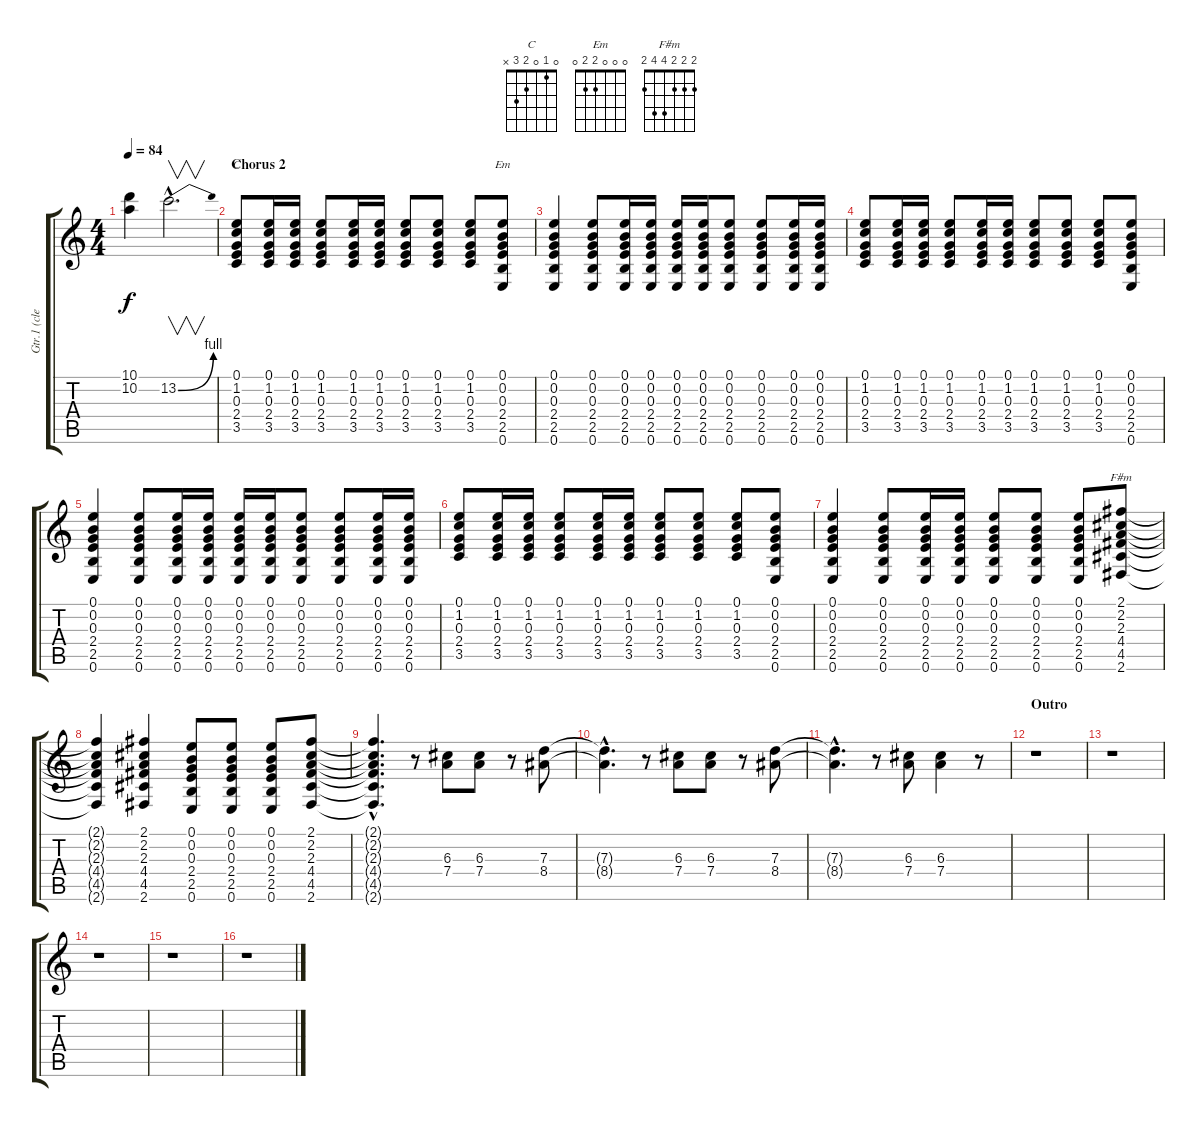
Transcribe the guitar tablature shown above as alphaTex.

\track ("Gtr.1 (clean)" "Gtr.1 (cle") {instrument electricguitarclean}
\staff {score tabs}
\tuning (E4 B3 G3 D3 A2 E2) {hide}
\chord ("C" 0 1 0 2 3 x)
\chord ("Em" 0 0 0 2 2 0)
\chord ("F#m" 2 2 2 4 4 2)
\ts (4 4)
\tempo 84
\clef g2
\ks c
(10.1{t} 10.2{t}).4{dy f} 13.2{be (bend 0 0 60 4) hac}.2{v d} |
\section ("" "Chorus 2")
(0.1 1.2 0.3 2.4 3.5).8{ch "C" instrument electricguitarclean} (0.1 1.2 0.3 2.4 3.5).16 (0.1 1.2 0.3 2.4 3.5).16 (0.1 1.2 0.3 2.4 3.5).8 (0.1 1.2 0.3 2.4 3.5).16 (0.1 1.2 0.3 2.4 3.5).16 (0.1 1.2 0.3 2.4 3.5).8 (0.1 1.2 0.3 2.4 3.5).8 (0.1 1.2 0.3 2.4 3.5).8 (0.1 0.2 0.3 2.4 2.5 0.6).8{ch "Em"} |
(0.1 0.2 0.3 2.4 2.5 0.6).4 (0.1 0.2 0.3 2.4 2.5 0.6).8 (0.1 0.2 0.3 2.4 2.5 0.6).16 (0.1 0.2 0.3 2.4 2.5 0.6).16 (0.1 0.2 0.3 2.4 2.5 0.6).16 (0.1 0.2 0.3 2.4 2.5 0.6).16 (0.1 0.2 0.3 2.4 2.5 0.6).8 (0.1 0.2 0.3 2.4 2.5 0.6).8 (0.1 0.2 0.3 2.4 2.5 0.6).16 (0.1 0.2 0.3 2.4 2.5 0.6).16 |
(0.1 1.2 0.3 2.4 3.5).8 (0.1 1.2 0.3 2.4 3.5).16 (0.1 1.2 0.3 2.4 3.5).16 (0.1 1.2 0.3 2.4 3.5).8 (0.1 1.2 0.3 2.4 3.5).16 (0.1 1.2 0.3 2.4 3.5).16 (0.1 1.2 0.3 2.4 3.5).8 (0.1 1.2 0.3 2.4 3.5).8 (0.1 1.2 0.3 2.4 3.5).8 (0.1 0.2 0.3 2.4 2.5 0.6).8 |
(0.1 0.2 0.3 2.4 2.5 0.6).4 (0.1 0.2 0.3 2.4 2.5 0.6).8 (0.1 0.2 0.3 2.4 2.5 0.6).16 (0.1 0.2 0.3 2.4 2.5 0.6).16 (0.1 0.2 0.3 2.4 2.5 0.6).16 (0.1 0.2 0.3 2.4 2.5 0.6).16 (0.1 0.2 0.3 2.4 2.5 0.6).8 (0.1 0.2 0.3 2.4 2.5 0.6).8 (0.1 0.2 0.3 2.4 2.5 0.6).16 (0.1 0.2 0.3 2.4 2.5 0.6).16 |
(0.1 1.2 0.3 2.4 3.5).8 (0.1 1.2 0.3 2.4 3.5).16 (0.1 1.2 0.3 2.4 3.5).16 (0.1 1.2 0.3 2.4 3.5).8 (0.1 1.2 0.3 2.4 3.5).16 (0.1 1.2 0.3 2.4 3.5).16 (0.1 1.2 0.3 2.4 3.5).8 (0.1 1.2 0.3 2.4 3.5).8 (0.1 1.2 0.3 2.4 3.5).8 (0.1 0.2 0.3 2.4 2.5 0.6).8 |
(0.1 0.2 0.3 2.4 2.5 0.6).4 (0.1 0.2 0.3 2.4 2.5 0.6).8 (0.1 0.2 0.3 2.4 2.5 0.6).16 (0.1 0.2 0.3 2.4 2.5 0.6).16 (0.1 0.2 0.3 2.4 2.5 0.6).8 (0.1 0.2 0.3 2.4 2.5 0.6).8 (0.1 0.2 0.3 2.4 2.5 0.6).8 (2.1 2.2 2.3 4.4 4.5 2.6).8{ch "F#m"} |
(2.1{t} 2.2{t} 2.3{t} 4.4{t} 4.5{t} 2.6{t}).4 (2.1 2.2 2.3 4.4 4.5 2.6).4 (0.1 0.2 0.3 2.4 2.5 0.6).8 (0.1 0.2 0.3 2.4 2.5 0.6).8 (0.1 0.2 0.3 2.4 2.5 0.6).8 (2.1 2.2 2.3 4.4 4.5 2.6).8 |
(2.1{hac t} 2.2{hac t} 2.3{hac t} 4.4{hac t} 4.5{hac t} 2.6{hac t}).4{d} r.8 (6.3 7.4).8 (6.3 7.4).8 r.8 (7.3 8.4).8 |
(7.3{hac t} 8.4{hac t}).4{d} r.8 (6.3 7.4).8 (6.3 7.4).8 r.8 (7.3 8.4).8 |
(7.3{hac t} 8.4{hac t}).4{d} r.8 (6.3 7.4).8 (6.3 7.4).4 r.8 |
\section ("" "Outro")
r.1 |
r.1 |
r.1 |
r.1 |
r.1
